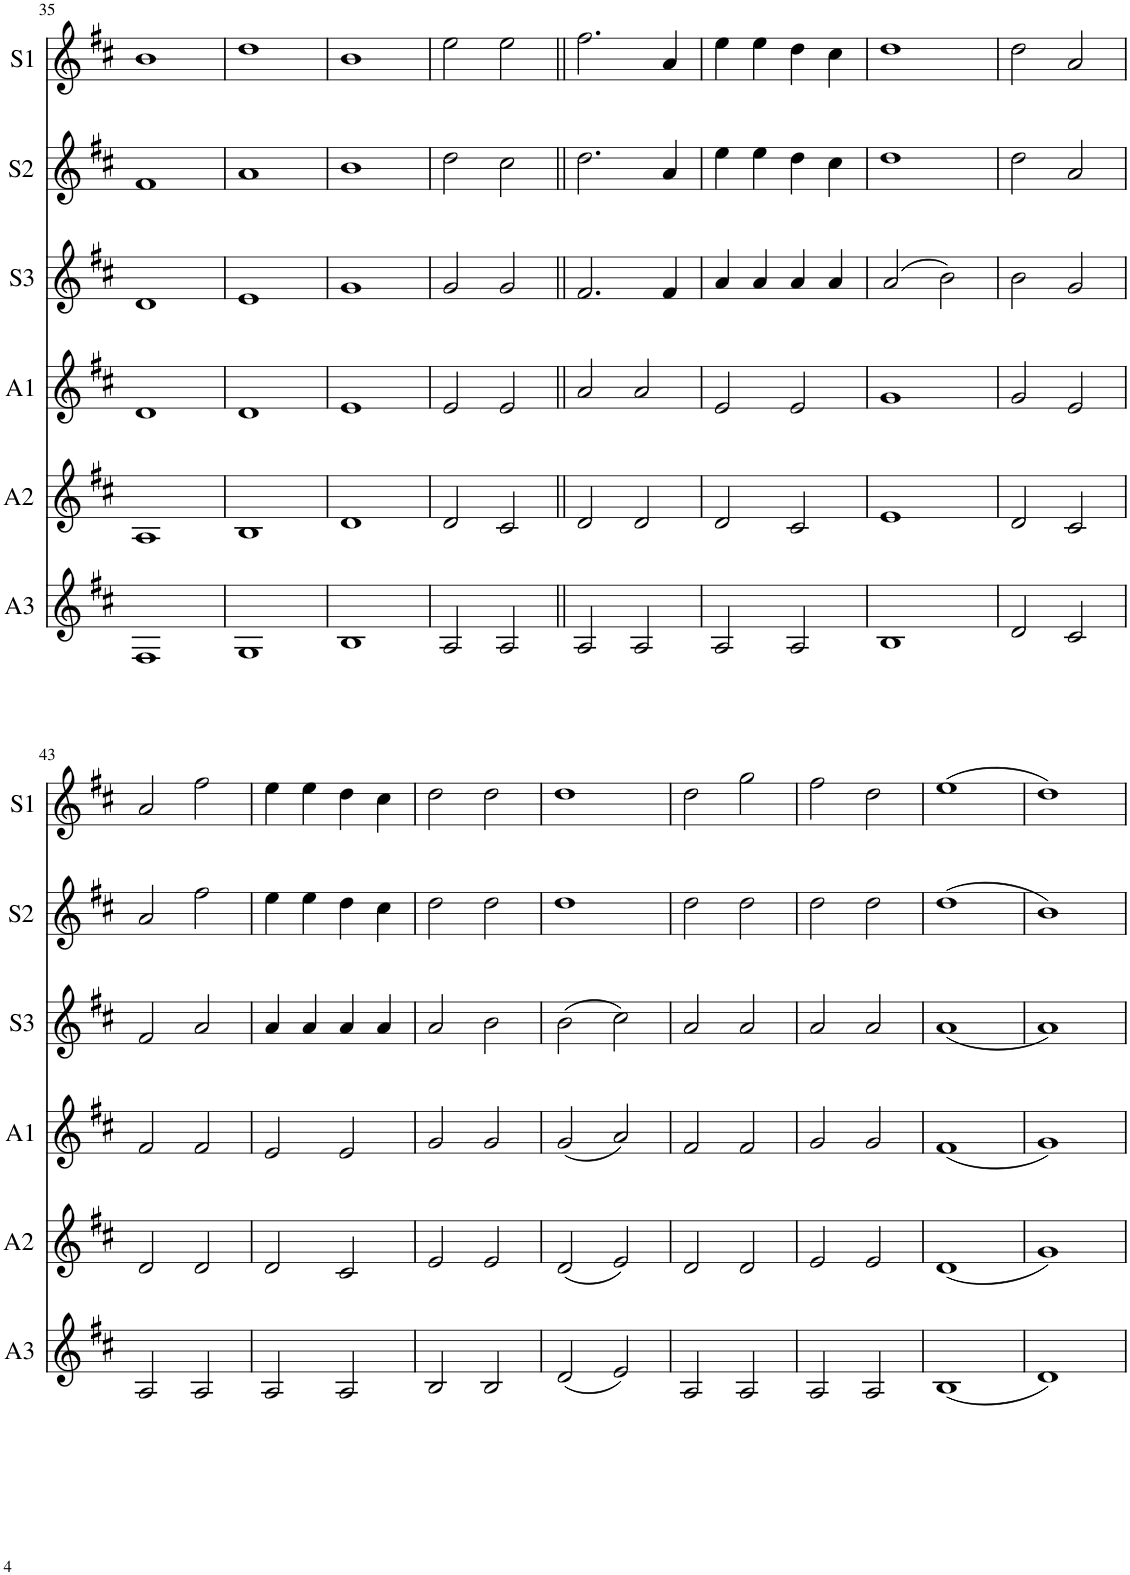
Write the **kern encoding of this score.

**kern	**kern	**kern	**kern	**kern	**kern
*part6	*part5	*part4	*part3	*part2	*part1
*staff6	*staff5	*staff4	*staff3	*staff2	*staff1
*I"A3	*I"A2	*I"A1	*I"S3	*I"S2	*I"S1
*I'A3	*I'A2	*I'A1	*I'S3	*I'S2	*I'S1
!!LO:PB:g=z
*clefG2	*clefG2	*clefG2	*clefG2	*clefG2	*clefG2
*k[f#c#]	*k[f#c#]	*k[f#c#]	*k[f#c#]	*k[f#c#]	*k[f#c#]
*M4/4	*M4/4	*M4/4	*M4/4	*M4/4	*M4/4
=35	=35	=35	=35	=35	=35
1F#	1A	1d	1d	1f#	1b
=36	=36	=36	=36	=36	=36
1G	1B	1d	1e	1a	1dd
=37	=37	=37	=37	=37	=37
1B	1d	1e	1g	1b	1b
=38	=38	=38	=38	=38	=38
2A/	2d/	2e/	2g/	2dd\	2ee\
2A/	2c#/	2e/	2g/	2cc#\	2ee\
=39||	=39||	=39||	=39||	=39||	=39||
2A/	2d/	2a/	2.f#/	2.dd\	2.ff#\
2A/	2d/	2a/	.	.	.
.	.	.	4f#/	4a/	4a/
=40	=40	=40	=40	=40	=40
2A/	2d/	2e/	4a/	4ee\	4ee\
.	.	.	4a/	4ee\	4ee\
2A/	2c#/	2e/	4a/	4dd\	4dd\
.	.	.	4a/	4cc#\	4cc#\
=41	=41	=41	=41	=41	=41
1B	1e	1g	(2a/	1dd	1dd
.	.	.	2b\)	.	.
=42	=42	=42	=42	=42	=42
2d/	2d/	2g/	2b\	2dd\	2dd\
2c#/	2c#/	2e/	2g/	2a/	2a/
!!LO:LB:g=z
=43	=43	=43	=43	=43	=43
2A/	2d/	2f#/	2f#/	2a/	2a/
2A/	2d/	2f#/	2a/	2ff#\	2ff#\
=44	=44	=44	=44	=44	=44
2A/	2d/	2e/	4a/	4ee\	4ee\
.	.	.	4a/	4ee\	4ee\
2A/	2c#/	2e/	4a/	4dd\	4dd\
.	.	.	4a/	4cc#\	4cc#\
=45	=45	=45	=45	=45	=45
2B/	2e/	2g/	2a/	2dd\	2dd\
2B/	2e/	2g/	2b\	2dd\	2dd\
=46	=46	=46	=46	=46	=46
(2d/	(2d/	(2g/	(2b\	1dd	1dd
2e/)	2e/)	2a/)	2cc#\)	.	.
=47	=47	=47	=47	=47	=47
2A/	2d/	2f#/	2a/	2dd\	2dd\
2A/	2d/	2f#/	2a/	2dd\	2gg\
=48	=48	=48	=48	=48	=48
2A/	2e/	2g/	2a/	2dd\	2ff#\
2A/	2e/	2g/	2a/	2dd\	2dd\
=49	=49	=49	=49	=49	=49
(1B	(1d	(1f#	(1a	(1dd	(1ee
=50	=50	=50	=50	=50	=50
1d)	1g)	1g)	1a)	1b)	1dd)
=	=	=	=	=	=
*-	*-	*-	*-	*-	*-
